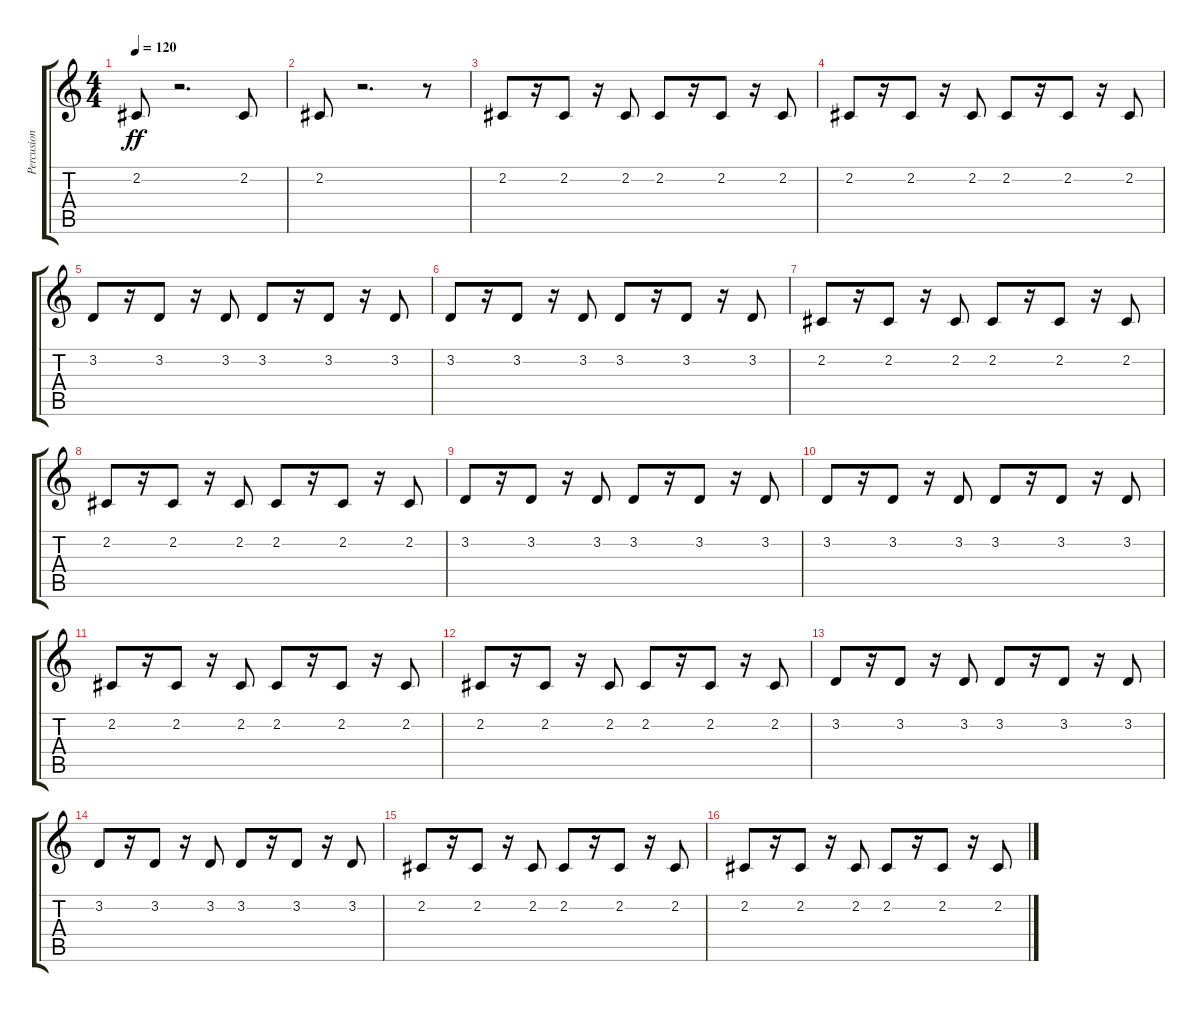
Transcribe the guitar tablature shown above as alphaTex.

\track ("Percusion" "Percusion") {instrument melodictom}
\staff {score tabs}
\tuning (E4 B3 G3 D3 A2 E2) {hide}
\ts (4 4)
\tempo 120
\clef g2
\ks c
2.2.8{dy ff} r.2{d} 2.2.8 |
2.2.8 r.2{d} r.8 |
2.2.8 r.16 2.2.8 r.16 2.2.8 2.2.8 r.16 2.2.8 r.16 2.2.8 |
2.2.8 r.16 2.2.8 r.16 2.2.8 2.2.8 r.16 2.2.8 r.16 2.2.8 |
3.2.8 r.16 3.2.8 r.16 3.2.8 3.2.8 r.16 3.2.8 r.16 3.2.8 |
3.2.8 r.16 3.2.8 r.16 3.2.8 3.2.8 r.16 3.2.8 r.16 3.2.8 |
2.2.8 r.16 2.2.8 r.16 2.2.8 2.2.8 r.16 2.2.8 r.16 2.2.8 |
2.2.8 r.16 2.2.8 r.16 2.2.8 2.2.8 r.16 2.2.8 r.16 2.2.8 |
3.2.8 r.16 3.2.8 r.16 3.2.8 3.2.8 r.16 3.2.8 r.16 3.2.8 |
3.2.8 r.16 3.2.8 r.16 3.2.8 3.2.8 r.16 3.2.8 r.16 3.2.8 |
2.2.8 r.16 2.2.8 r.16 2.2.8 2.2.8 r.16 2.2.8 r.16 2.2.8 |
2.2.8 r.16 2.2.8 r.16 2.2.8 2.2.8 r.16 2.2.8 r.16 2.2.8 |
3.2.8 r.16 3.2.8 r.16 3.2.8 3.2.8 r.16 3.2.8 r.16 3.2.8 |
3.2.8 r.16 3.2.8 r.16 3.2.8 3.2.8 r.16 3.2.8 r.16 3.2.8 |
2.2.8 r.16 2.2.8 r.16 2.2.8 2.2.8 r.16 2.2.8 r.16 2.2.8 |
2.2.8 r.16 2.2.8 r.16 2.2.8 2.2.8 r.16 2.2.8 r.16 2.2.8
